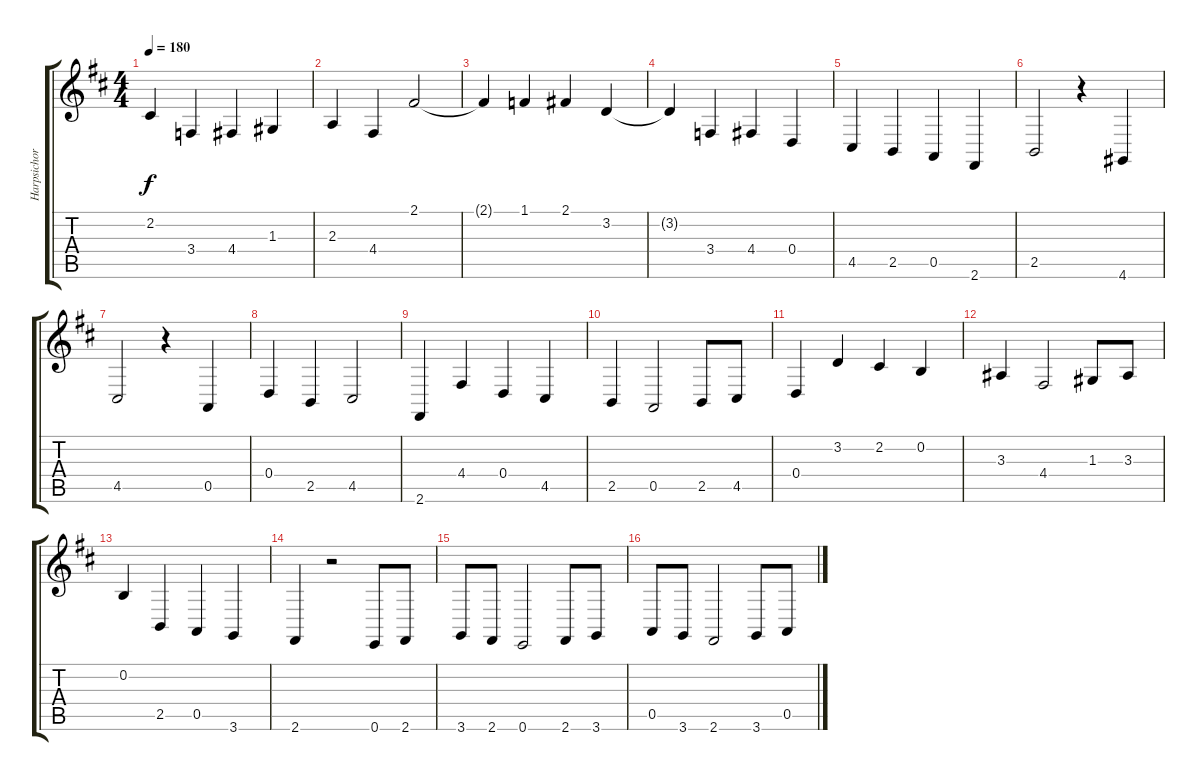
\track ("Harpsichord LH" "Harpsichor") {instrument harpsichord}
\staff {score tabs}
\tuning (E4 B3 G3 D3 A2 E2) {hide}
\ts (4 4)
\tempo 180
\clef g2
\ks bminor
2.2.4{dy f} 3.4.4 4.4.4 1.3.4 |
2.3.4 4.4.4 2.1.2 |
2.1{t}.4 1.1.4 2.1.4 3.2.4 |
3.2{t}.4 3.4.4 4.4.4 0.4.4 |
4.5.4 2.5.4 0.5.4 2.6.4 |
2.5.2 r.4 4.6.4 |
4.5.2 r.4 0.5.4 |
0.4.4 2.5.4 4.5.2 |
2.6.4 4.4.4 0.4.4 4.5.4 |
2.5.4 0.5.2 2.5.8 4.5.8 |
0.4.4 3.2.4 2.2.4 0.2.4 |
3.3.4 4.4.2 1.3.8 3.3.8 |
0.2.4 2.5.4 0.5.4 3.6.4 |
2.6.4 r.2 0.6.8 2.6.8 |
3.6.8 2.6.8 0.6.2 2.6.8 3.6.8 |
0.5.8 3.6.8 2.6.2 3.6.8 0.5.8
